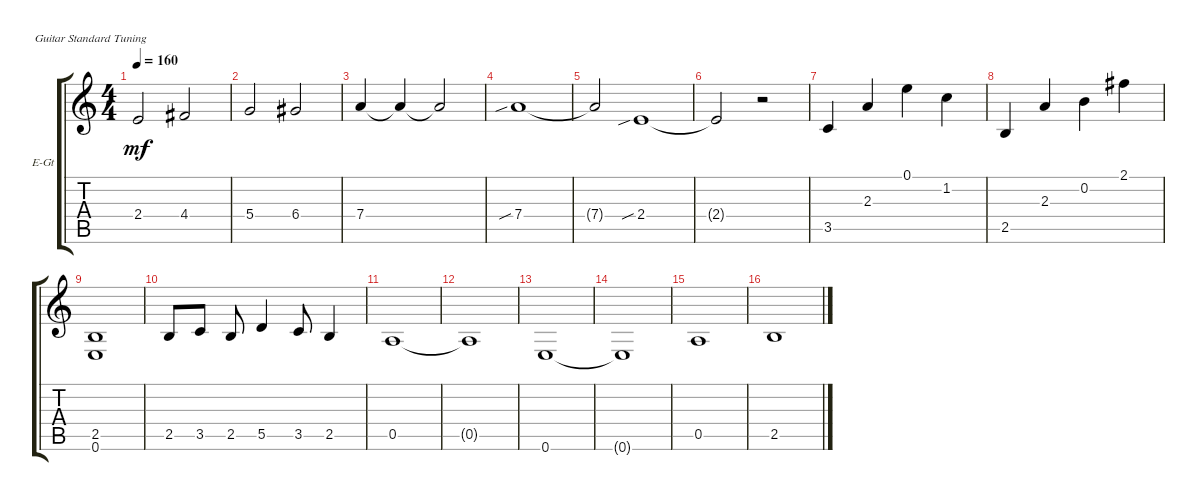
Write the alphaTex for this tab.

\defaultSystemsLayout 4
\bracketExtendMode groupsimilarinstruments
\firstSystemTrackNameOrientation horizontal
\otherSystemsTrackNameOrientation horizontal
\track ("Electric Guitar" "E-Gt") {instrument distortionguitar}
\staff {score tabs}
\tuning (E4 B3 G3 D3 A2 E2)
\ts (4 4)
\tempo 160
\clef g2
\ks c
2.4.2{dy mf} 4.4.2 |
5.4.2 6.4.2 |
7.4.4 7.4{t}.4 7.4{t}.2 |
7.4{sib}.1 |
7.4{t}.2 2.4{sib}.1 |
2.4{t}.2 r.2 |
3.5.4 2.3.4 0.1.4 1.2.4 |
2.5.4 2.3.4 0.2.4 2.1.4 |
(0.6 2.5).1 |
2.5.8 3.5.8 2.5.8 5.5.4 3.5.8 2.5.4 |
0.5.1 |
0.5{t}.1 |
0.6.1 |
0.6{t}.1 |
0.5.1 |
2.5.1
